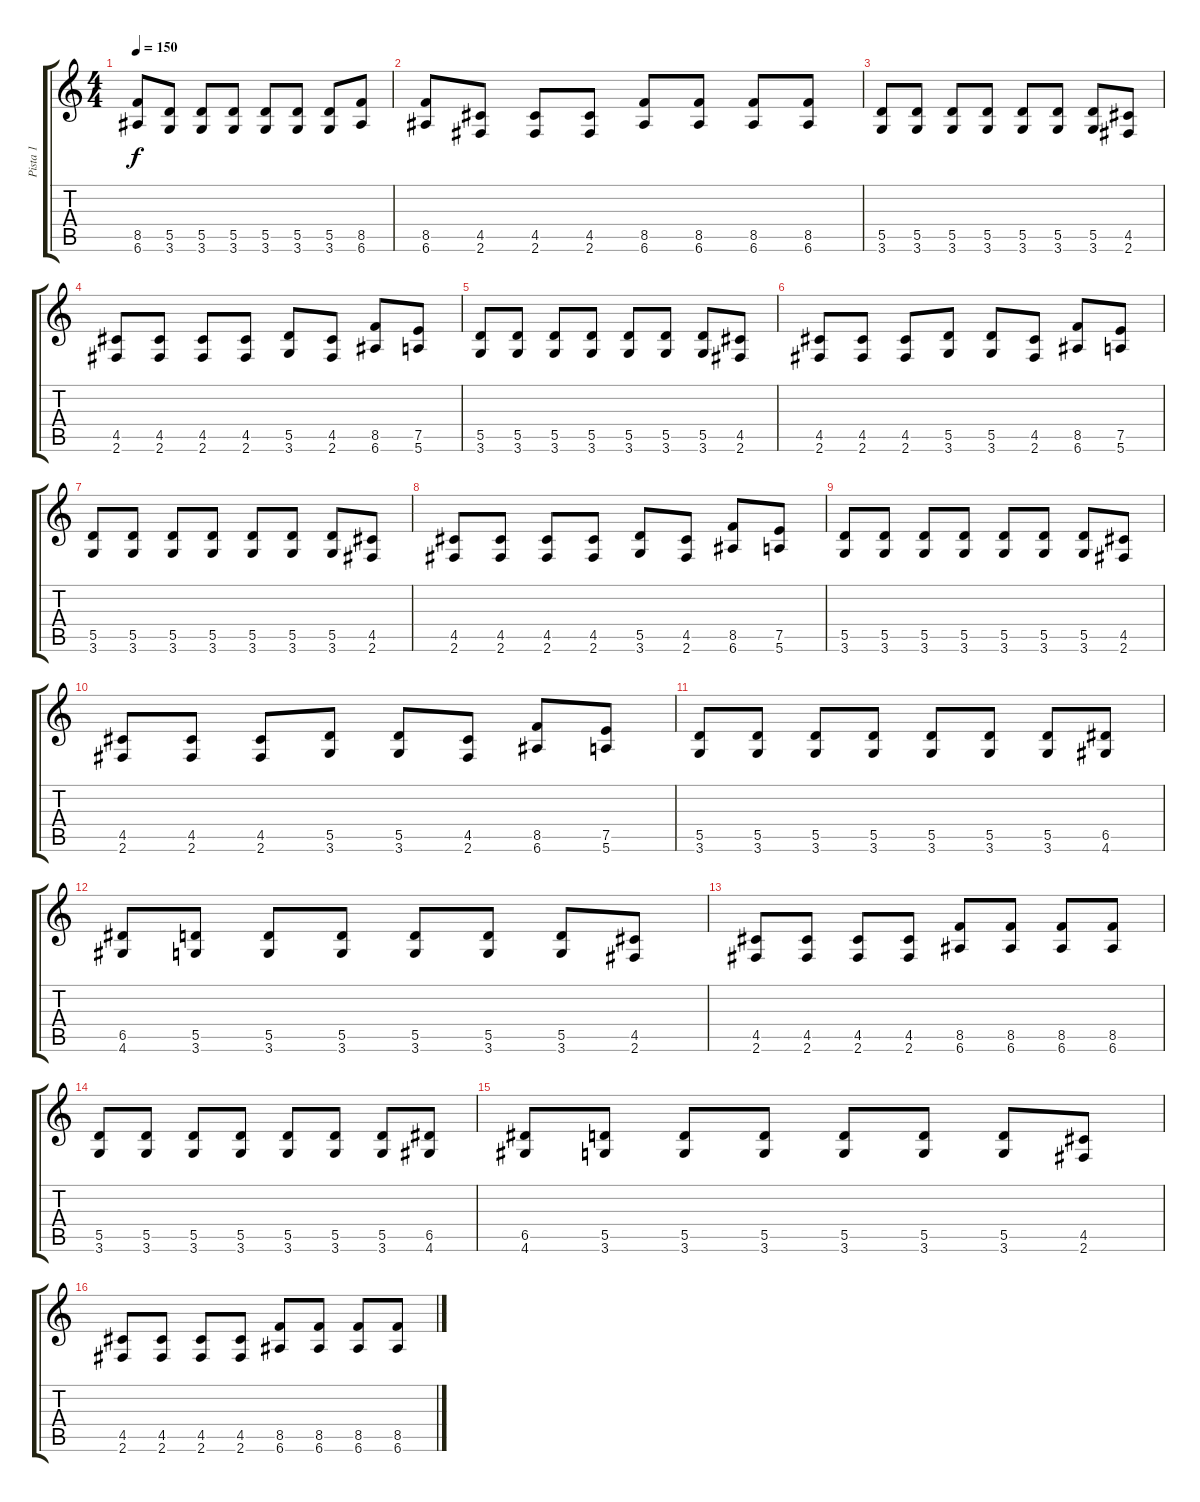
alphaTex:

\track ("Pista 1" "Pista 1") {instrument overdrivenguitar}
\staff {score tabs}
\tuning (E4 B3 G3 D3 A2 E2) {hide}
\ts (4 4)
\tempo 150
\clef g2
\ks c
(8.5 6.6).8{dy f} (5.5 3.6).8 (5.5 3.6).8 (5.5 3.6).8 (5.5 3.6).8 (5.5 3.6).8 (5.5 3.6).8 (8.5 6.6).8 |
(8.5 6.6).8 (4.5 2.6).8 (4.5 2.6).8 (4.5 2.6).8 (8.5 6.6).8 (8.5 6.6).8 (8.5 6.6).8 (8.5 6.6).8 |
(5.5 3.6).8 (5.5 3.6).8 (5.5 3.6).8 (5.5 3.6).8 (5.5 3.6).8 (5.5 3.6).8 (5.5 3.6).8 (4.5 2.6).8 |
(4.5 2.6).8 (4.5 2.6).8 (4.5 2.6).8 (4.5 2.6).8 (5.5 3.6).8 (4.5 2.6).8 (8.5 6.6).8 (7.5 5.6).8 |
(5.5 3.6).8 (5.5 3.6).8 (5.5 3.6).8 (5.5 3.6).8 (5.5 3.6).8 (5.5 3.6).8 (5.5 3.6).8 (4.5 2.6).8 |
(4.5 2.6).8 (4.5 2.6).8 (4.5 2.6).8 (5.5 3.6).8 (5.5 3.6).8 (4.5 2.6).8 (8.5 6.6).8 (7.5 5.6).8 |
(5.5 3.6).8 (5.5 3.6).8 (5.5 3.6).8 (5.5 3.6).8 (5.5 3.6).8 (5.5 3.6).8 (5.5 3.6).8 (4.5 2.6).8 |
(4.5 2.6).8 (4.5 2.6).8 (4.5 2.6).8 (4.5 2.6).8 (5.5 3.6).8 (4.5 2.6).8 (8.5 6.6).8 (7.5 5.6).8 |
(5.5 3.6).8 (5.5 3.6).8 (5.5 3.6).8 (5.5 3.6).8 (5.5 3.6).8 (5.5 3.6).8 (5.5 3.6).8 (4.5 2.6).8 |
(4.5 2.6).8 (4.5 2.6).8 (4.5 2.6).8 (5.5 3.6).8 (5.5 3.6).8 (4.5 2.6).8 (8.5 6.6).8 (7.5 5.6).8 |
(5.5 3.6).8 (5.5 3.6).8 (5.5 3.6).8 (5.5 3.6).8 (5.5 3.6).8 (5.5 3.6).8 (5.5 3.6).8 (6.5 4.6).8 |
(6.5 4.6).8 (5.5 3.6).8 (5.5 3.6).8 (5.5 3.6).8 (5.5 3.6).8 (5.5 3.6).8 (5.5 3.6).8 (4.5 2.6).8 |
(4.5 2.6).8 (4.5 2.6).8 (4.5 2.6).8 (4.5 2.6).8 (8.5 6.6).8 (8.5 6.6).8 (8.5 6.6).8 (8.5 6.6).8 |
(5.5 3.6).8 (5.5 3.6).8 (5.5 3.6).8 (5.5 3.6).8 (5.5 3.6).8 (5.5 3.6).8 (5.5 3.6).8 (6.5 4.6).8 |
(6.5 4.6).8 (5.5 3.6).8 (5.5 3.6).8 (5.5 3.6).8 (5.5 3.6).8 (5.5 3.6).8 (5.5 3.6).8 (4.5 2.6).8 |
(4.5 2.6).8 (4.5 2.6).8 (4.5 2.6).8 (4.5 2.6).8 (8.5 6.6).8 (8.5 6.6).8 (8.5 6.6).8 (8.5 6.6).8
